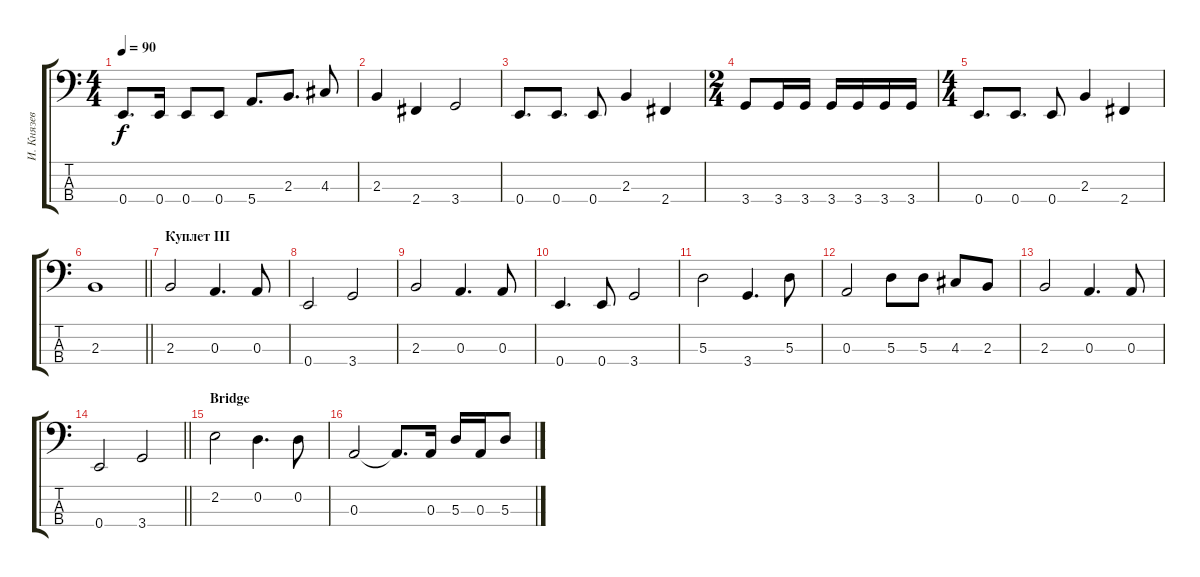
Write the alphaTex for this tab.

\track ("И. Князев" "И. Князев") {instrument electricbassfinger}
\staff {score tabs}
\tuning (G2 D2 A1 E1) {hide}
\ts (4 4)
\tempo 90
\clef f4
\ks c
0.4.8{d dy f} 0.4.16 0.4.8 0.4.8 5.4.8{d} 2.3.8{d} 4.3.8 |
2.3.4 2.4.4 3.4.2 |
0.4.8{d} 0.4.8{d} 0.4.8 2.3.4 2.4.4 |
\ts (2 4)
3.4.8 3.4.16 3.4.16 3.4.16 3.4.16 3.4.16 3.4.16 |
\ts (4 4)
0.4.8{d} 0.4.8{d} 0.4.8 2.3.4 2.4.4 |
\barLineRight lightlight
2.3.1 |
\section ("" "Куплет III")
2.3.2 0.3.4{d} 0.3.8 |
0.4.2 3.4.2 |
2.3.2 0.3.4{d} 0.3.8 |
0.4.4{d} 0.4.8 3.4.2 |
5.3.2 3.4.4{d} 5.3.8 |
0.3.2 5.3.8 5.3.8 4.3.8 2.3.8 |
2.3.2 0.3.4{d} 0.3.8 |
\barLineRight lightlight
0.4.2 3.4.2 |
\section ("" "Bridge")
2.2.2 0.2.4{d} 0.2.8 |
0.3.2 0.3{t}.8{d} 0.3.16 5.3.16 0.3.16 5.3.8
